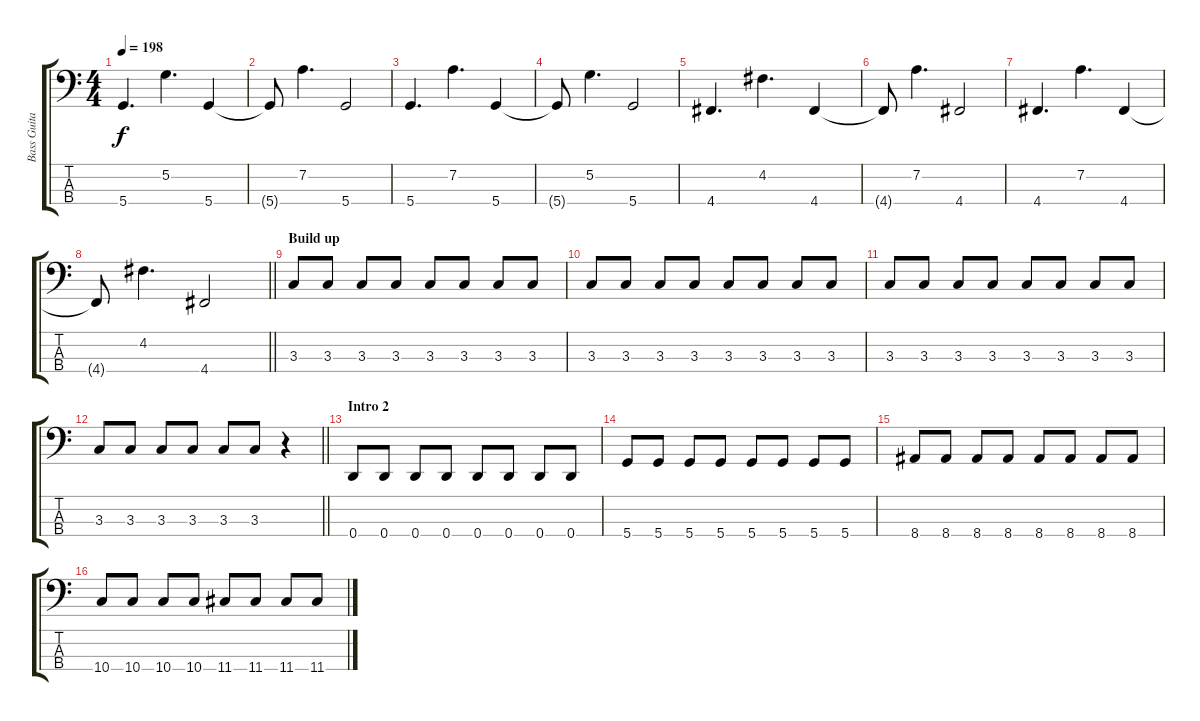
\track ("Bass Guitar" "Bass Guita") {instrument electricbassfinger}
\staff {score tabs}
\tuning (G2 D2 A1 D1) {hide}
\ts (4 4)
\tempo 198
\clef f4
\ks c
5.4.4{d dy f} 5.2.4{d} 5.4.4 |
5.4{t}.8 7.2.4{d} 5.4.2 |
5.4.4{d} 7.2.4{d} 5.4.4 |
5.4{t}.8 5.2.4{d} 5.4.2 |
4.4.4{d} 4.2.4{d} 4.4.4 |
4.4{t}.8 7.2.4{d} 4.4.2 |
4.4.4{d} 7.2.4{d} 4.4.4 |
\barLineRight lightlight
4.4{t}.8 4.2.4{d} 4.4.2 |
\section ("" "Build up")
3.3.8 3.3.8 3.3.8 3.3.8 3.3.8 3.3.8 3.3.8 3.3.8 |
3.3.8 3.3.8 3.3.8 3.3.8 3.3.8 3.3.8 3.3.8 3.3.8 |
3.3.8 3.3.8 3.3.8 3.3.8 3.3.8 3.3.8 3.3.8 3.3.8 |
\barLineRight lightlight
3.3.8 3.3.8 3.3.8 3.3.8 3.3.8 3.3.8 r.4 |
\section ("" "Intro 2")
0.4.8 0.4.8 0.4.8 0.4.8 0.4.8 0.4.8 0.4.8 0.4.8 |
5.4.8 5.4.8 5.4.8 5.4.8 5.4.8 5.4.8 5.4.8 5.4.8 |
8.4.8 8.4.8 8.4.8 8.4.8 8.4.8 8.4.8 8.4.8 8.4.8 |
10.4.8 10.4.8 10.4.8 10.4.8 11.4.8 11.4.8 11.4.8 11.4.8
